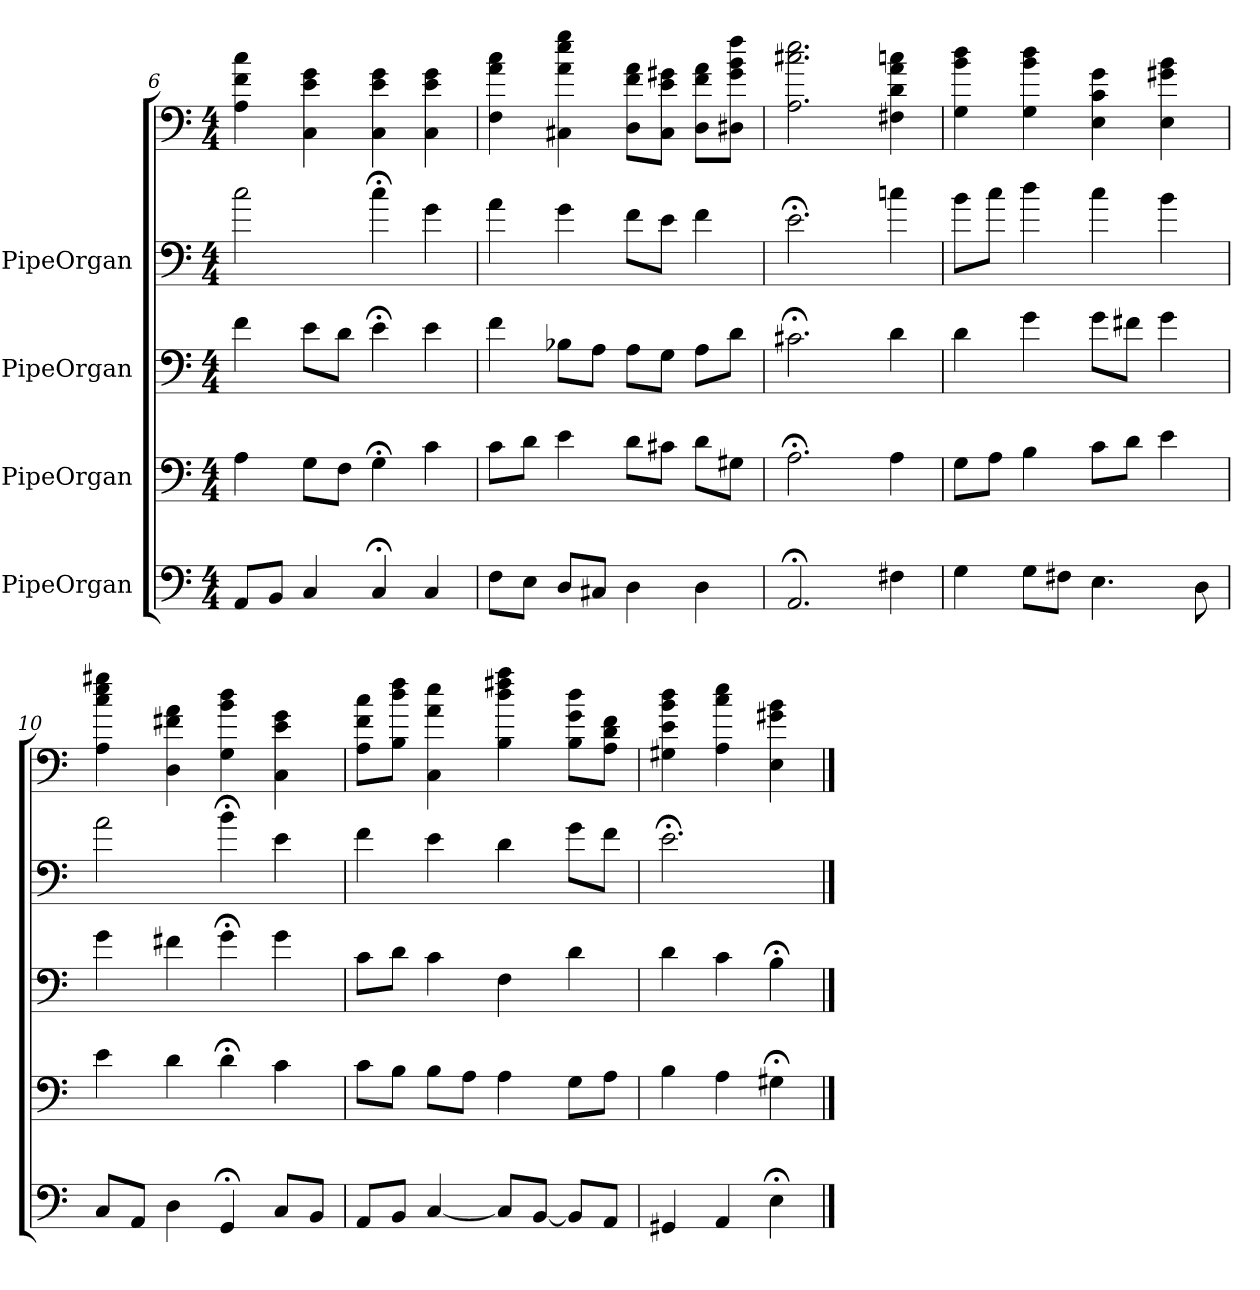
**kern	**kern	**kern	**kern	**kern
*part5	*part4	*part3	*part2	*part1
*staff5	*staff4	*staff3	*staff2	*staff1
*I"PipeOrgan	*I"PipeOrgan	*I"PipeOrgan	*I"PipeOrgan	*
*clefF4	*clefF4	*clefF4	*clefF4	*
*k[]	*k[]	*k[]	*k[]	*k[]
*a:	*a:	*a:	*a:	*a:
*M4/4	*M4/4	*M4/4	*M4/4	*M4/4
=6	=6	=6	=6	=6
8AA/L	4A	4f	2cc	4A 4f 4cc
8BB/J	.	.	.	.
4C	8G\L	8e\L	.	4C 4e 4g
.	8F\J	8d\J	.	.
4C;<	4G;<	4e;<	4cc;<	4C 4e 4g
4C	4c	4e	4g	4C 4e 4g
=7	=7	=7	=7	=7
8F\L	8c\L	4f	4a	4F 4a 4cc
8E\J	8d\J	.	.	.
8D/L	4e	8B-X\L	4g	4C#X 4a 4ee 4gg
8C#X/J	.	8A\J	.	.
4D	8d\L	8A\L	8f\L	8D 8f 8aL
.	8c#X\J	8G\J	8e\J	8C# 8e 8g#XJ
4D	8d\L	8A\L	4f	8D 8f 8aL
.	8G#X\J	8d\J	.	8D#X 8g# 8b 8ffJ
=8	=8	=8	=8	=8
2.AA;<	2.A;<	2.c#X;<	2.e;<	2.A 2.cc#X 2.ee
4F#X	4A	4d	4ccn	4F#X 4d 4a 4ccn
=9	=9	=9	=9	=9
4G	8G\L	4d	8b\L	4G 4b 4dd
.	8A\J	.	8cc\J	.
8G\L	4B	4g	4dd	4G 4b 4dd
8F#X\J	.	.	.	.
4.E	8c\L	8g\L	4cc	4E 4c 4g
.	8d\J	8f#X\J	.	.
.	4e	4g	4b	4E 4g#X 4b
8D	.	.	.	.
=10	=10	=10	=10	=10
8C/L	4e	4g	2a	4A 4cc 4ee 4gg#X
8AA/J	.	.	.	.
4D	4d	4f#X	.	4D 4f#X 4a
4GG;<	4d;<	4g;<	4b;<	4G 4b 4dd
8C/L	4c	4g	4e	4C 4e 4g
8BB/J	.	.	.	.
=11	=11	=11	=11	=11
8AA/L	8c\L	8c\L	4f	8A 8f 8ccL
8BB/J	8B\J	8d\J	.	8B 8dd 8ffJ
[4C	8B\L	4c	4e	4C 4a 4ee
.	8A\J	.	.	.
8C/L]	4A	4F	4d	4B 4dd 4ff#X 4aa
[8BB/J	.	.	.	.
8BB/L]	8G\L	4d	8g\L	8B 8g 8ddL
8AA/J	8A\J	.	8f\J	8A 8d 8fJ
=12	=12	=12	=12	=12
4GG#X	4B	4d	2.e;<	4G#X 4e 4b 4dd
4AA	4A	4c	.	4A 4cc 4ee
4E;<	4G#X;<	4B;<	.	4E 4g#X 4b
==	==	==	==	==
*-	*-	*-	*-	*-
